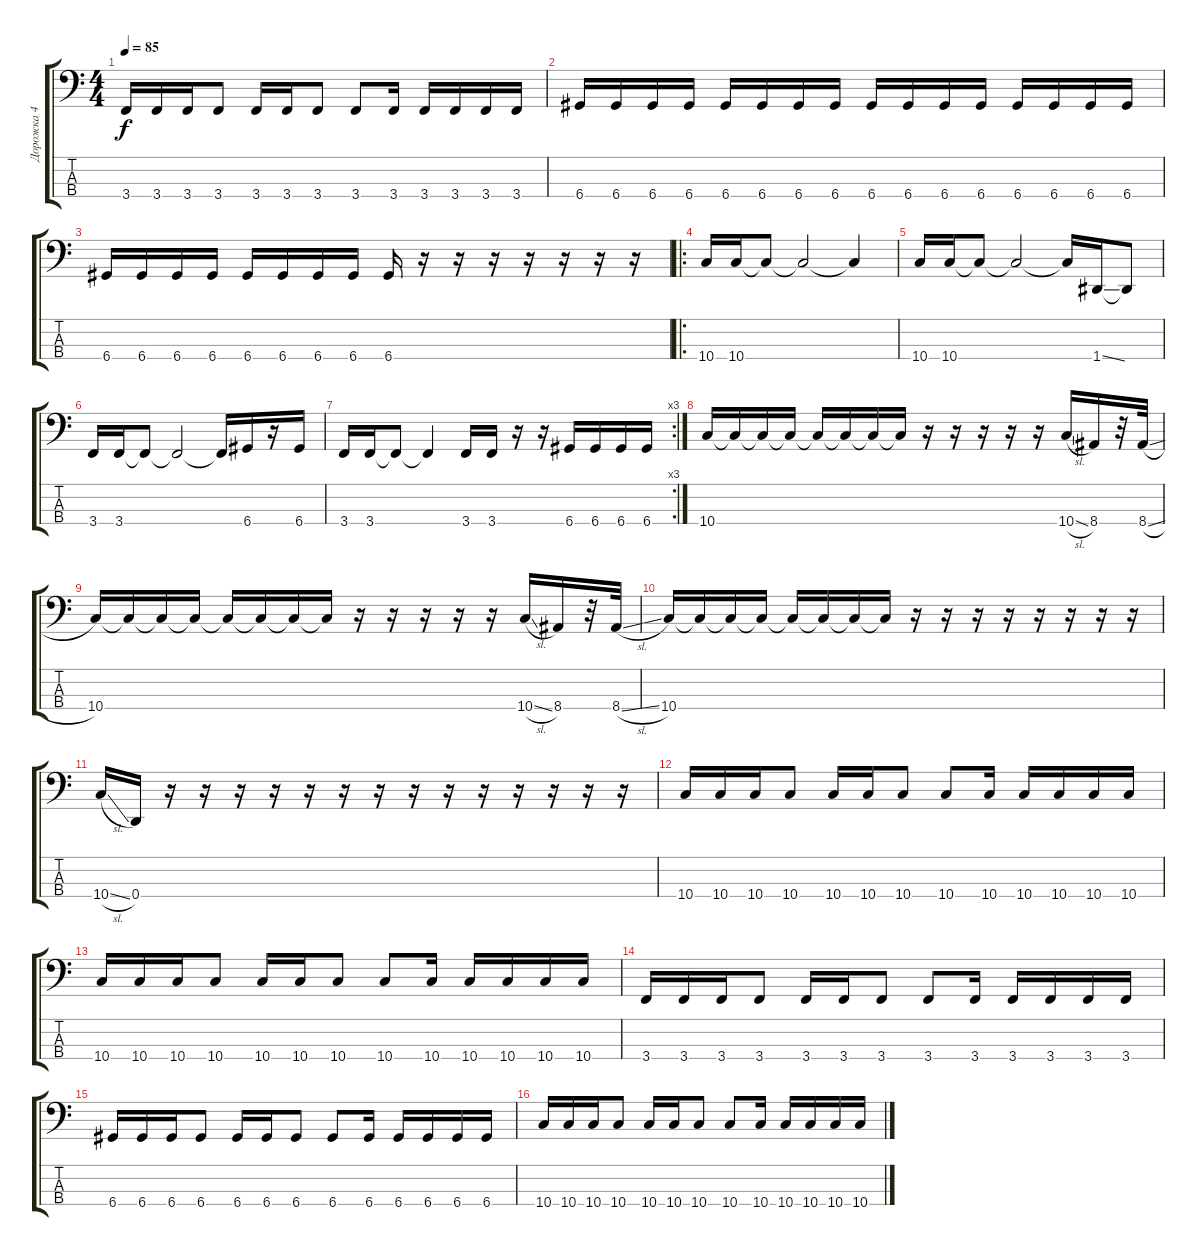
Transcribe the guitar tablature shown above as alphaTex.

\track ("Дорожка 4" "Дорожка 4") {instrument electricbassfinger}
\staff {score tabs}
\tuning (G2 D2 A1 D1) {hide}
\ts (4 4)
\tempo 85
\clef f4
\ks c
3.4.16{dy f} 3.4.16 3.4.16 3.4.8 3.4.16 3.4.16 3.4.8 3.4.8 3.4.16 3.4.16 3.4.16 3.4.16 3.4.16 |
6.4.16 6.4.16 6.4.16 6.4.16 6.4.16 6.4.16 6.4.16 6.4.16 6.4.16 6.4.16 6.4.16 6.4.16 6.4.16 6.4.16 6.4.16 6.4.16 |
6.4.16 6.4.16 6.4.16 6.4.16 6.4.16 6.4.16 6.4.16 6.4.16 6.4.16 r.16 r.16 r.16 r.16 r.16 r.16 r.16 |
\ro
10.4.16 10.4.16 10.4{t}.8 10.4{t}.2 10.4{t}.4 |
10.4.16 10.4.16 10.4{t}.8 10.4{t}.2 10.4{t}.16 1.4{ss}.16 1.4{t}.8 |
3.4.16 3.4.16 3.4{t}.8 3.4{t}.2 3.4{t}.16 6.4.16 r.16 6.4.16 |
\rc 3
3.4.16 3.4.16 3.4{t}.8 3.4{t}.4 3.4.16 3.4.16 r.16 r.16 6.4.16 6.4.16 6.4.16 6.4.16 |
10.4.16 10.4{t}.16 10.4{t}.16 10.4{t}.16 10.4{t}.16 10.4{t}.16 10.4{t}.16 10.4{t}.16 r.16 r.16 r.16 r.16 r.16 10.4{sl}.16 8.4.16 r.32 8.4{sl}.32 |
10.4.16 10.4{t}.16 10.4{t}.16 10.4{t}.16 10.4{t}.16 10.4{t}.16 10.4{t}.16 10.4{t}.16 r.16 r.16 r.16 r.16 r.16 10.4{sl}.16 8.4.16 r.32 8.4{sl}.32 |
10.4.16 10.4{t}.16 10.4{t}.16 10.4{t}.16 10.4{t}.16 10.4{t}.16 10.4{t}.16 10.4{t}.16 r.16 r.16 r.16 r.16 r.16 r.16 r.16 r.16 |
10.4{sl}.16 0.4.16 r.16 r.16 r.16 r.16 r.16 r.16 r.16 r.16 r.16 r.16 r.16 r.16 r.16 r.16 |
10.4.16 10.4.16 10.4.16 10.4.8 10.4.16 10.4.16 10.4.8 10.4.8 10.4.16 10.4.16 10.4.16 10.4.16 10.4.16 |
10.4.16 10.4.16 10.4.16 10.4.8 10.4.16 10.4.16 10.4.8 10.4.8 10.4.16 10.4.16 10.4.16 10.4.16 10.4.16 |
3.4.16 3.4.16 3.4.16 3.4.8 3.4.16 3.4.16 3.4.8 3.4.8 3.4.16 3.4.16 3.4.16 3.4.16 3.4.16 |
6.4.16 6.4.16 6.4.16 6.4.8 6.4.16 6.4.16 6.4.8 6.4.8 6.4.16 6.4.16 6.4.16 6.4.16 6.4.16 |
10.4.16 10.4.16 10.4.16 10.4.8 10.4.16 10.4.16 10.4.8 10.4.8 10.4.16 10.4.16 10.4.16 10.4.16 10.4.16
